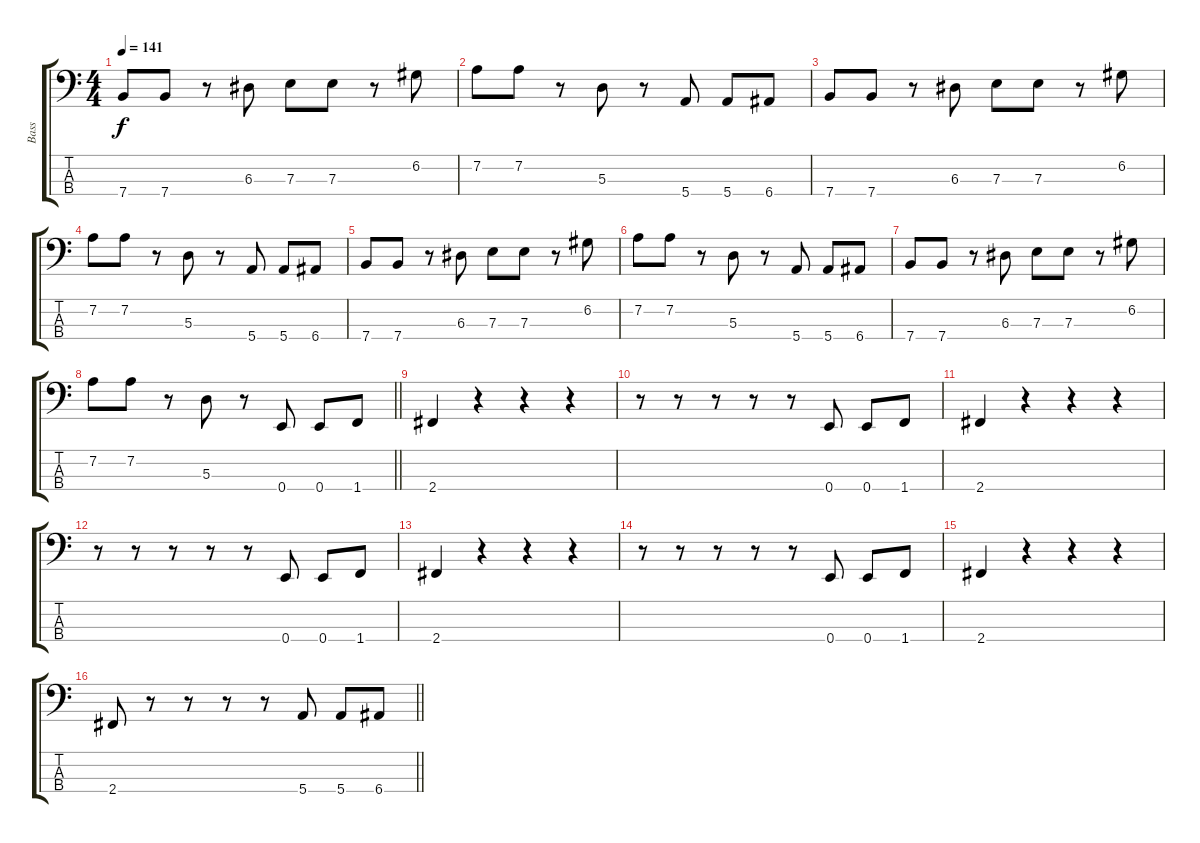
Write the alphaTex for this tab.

\track ("Bass" "Bass") {instrument electricbasspick}
\staff {score tabs}
\tuning (G2 D2 A1 E1) {hide}
\ts (4 4)
\tempo 141
\clef f4
\ks c
7.4.8{dy f} 7.4.8 r.8 6.3.8 7.3.8 7.3.8 r.8 6.2.8 |
7.2.8 7.2.8 r.8 5.3.8 r.8 5.4.8 5.4.8 6.4.8 |
7.4.8 7.4.8 r.8 6.3.8 7.3.8 7.3.8 r.8 6.2.8 |
7.2.8 7.2.8 r.8 5.3.8 r.8 5.4.8 5.4.8 6.4.8 |
7.4.8 7.4.8 r.8 6.3.8 7.3.8 7.3.8 r.8 6.2.8 |
7.2.8 7.2.8 r.8 5.3.8 r.8 5.4.8 5.4.8 6.4.8 |
7.4.8 7.4.8 r.8 6.3.8 7.3.8 7.3.8 r.8 6.2.8 |
\barLineRight lightlight
7.2.8 7.2.8 r.8 5.3.8 r.8 0.4.8 0.4.8 1.4.8 |
2.4.4 r.4 r.4 r.4 |
r.8 r.8 r.8 r.8 r.8 0.4.8 0.4.8 1.4.8 |
2.4.4 r.4 r.4 r.4 |
r.8 r.8 r.8 r.8 r.8 0.4.8 0.4.8 1.4.8 |
2.4.4 r.4 r.4 r.4 |
r.8 r.8 r.8 r.8 r.8 0.4.8 0.4.8 1.4.8 |
2.4.4 r.4 r.4 r.4 |
\barLineRight lightlight
2.4.8 r.8 r.8 r.8 r.8 5.4.8 5.4.8 6.4.8
